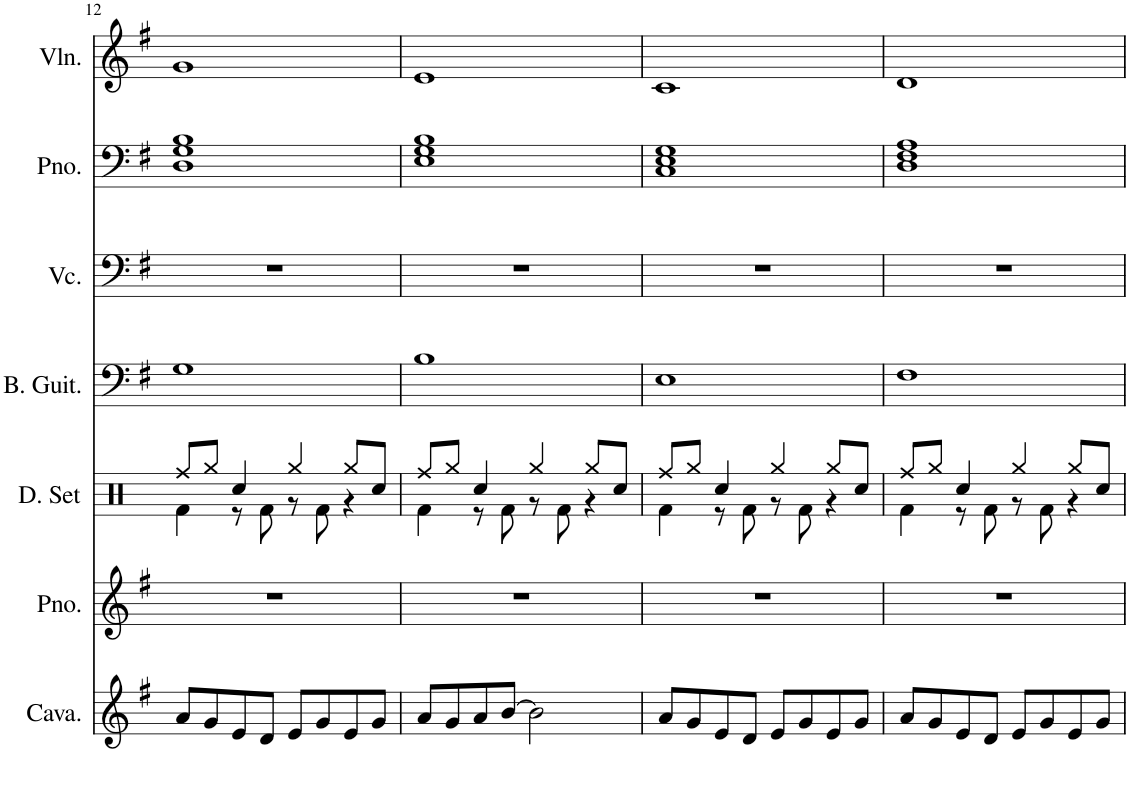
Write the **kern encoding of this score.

**kern	**kern	**kern	**kern	**kern	**kern	**kern
*part7	*part6	*part5	*part4	*part3	*part2	*part1
*staff7	*staff6	*staff5	*staff4	*staff3	*staff2	*staff1
*I"Cavaquinho, Dirty Jazz Guitar	*I"Piano, Acoustic Piano	*I"Drumset, Studio Drum Kit	*I"Bass Guitar, Pick Bass	*I"Violoncello, Cello	*I"Piano, Dig In	*I"Violin, Violin
*I'Cava.	*I'Pno.	*I'D. Set	*I'B. Guit.	*I'Vc.	*I'Pno.	*I'Vln.
!!LO:PB:g=z
*clefG2	*clefG2	*clefX	*clefF4	*clefF4	*clefF4	*clefG2
*	*	*	*Trd7c12	*	*	*
*k[f#]	*k[f#]	*k[]	*k[f#]	*k[f#]	*k[f#]	*k[f#]
*M4/4	*M4/4	*M4/4	*M4/4	*M4/4	*M4/4	*M4/4
=12	=12	=12	=12	=12	=12	=12
*	*	*^	*	*	*	*
8a/L	1r	8Rff/L	4Rf\	1G	1r	1D 1G 1B	1g
8g/	.	8Rgg/J	.	.	.	.	.
8e/	.	4Rcc/	8r	.	.	.	.
8d/J	.	.	8Rf\	.	.	.	.
8e/L	.	4Rgg/	8r	.	.	.	.
8g/	.	.	8Rf\	.	.	.	.
8e/	.	8Rgg/L	4r	.	.	.	.
8g/J	.	8Rcc/J	.	.	.	.	.
=13	=13	=13	=13	=13	=13	=13	=13
8a/L	1r	8Rff/L	4Rf\	1B	1r	1E 1G 1B	1e
8g/	.	8Rgg/J	.	.	.	.	.
8a/	.	4Rcc/	8r	.	.	.	.
[8b/J	.	.	8Rf\	.	.	.	.
2b\]	.	4Rgg/	8r	.	.	.	.
.	.	.	8Rf\	.	.	.	.
.	.	8Rgg/L	4r	.	.	.	.
.	.	8Rcc/J	.	.	.	.	.
=14	=14	=14	=14	=14	=14	=14	=14
8a/L	1r	8Rff/L	4Rf\	1E	1r	1C 1E 1G	1c
8g/	.	8Rgg/J	.	.	.	.	.
8e/	.	4Rcc/	8r	.	.	.	.
8d/J	.	.	8Rf\	.	.	.	.
8e/L	.	4Rgg/	8r	.	.	.	.
8g/	.	.	8Rf\	.	.	.	.
8e/	.	8Rgg/L	4r	.	.	.	.
8g/J	.	8Rcc/J	.	.	.	.	.
=15	=15	=15	=15	=15	=15	=15	=15
8a/L	1r	8Rff/L	4Rf\	1F#	1r	1D 1F# 1A	1d
8g/	.	8Rgg/J	.	.	.	.	.
8e/	.	4Rcc/	8r	.	.	.	.
8d/J	.	.	8Rf\	.	.	.	.
8e/L	.	4Rgg/	8r	.	.	.	.
8g/	.	.	8Rf\	.	.	.	.
8e/	.	8Rgg/L	4r	.	.	.	.
8g/J	.	8Rcc/J	.	.	.	.	.
*	*	*v	*v	*	*	*	*
=	=	=	=	=	=	=
*-	*-	*-	*-	*-	*-	*-
